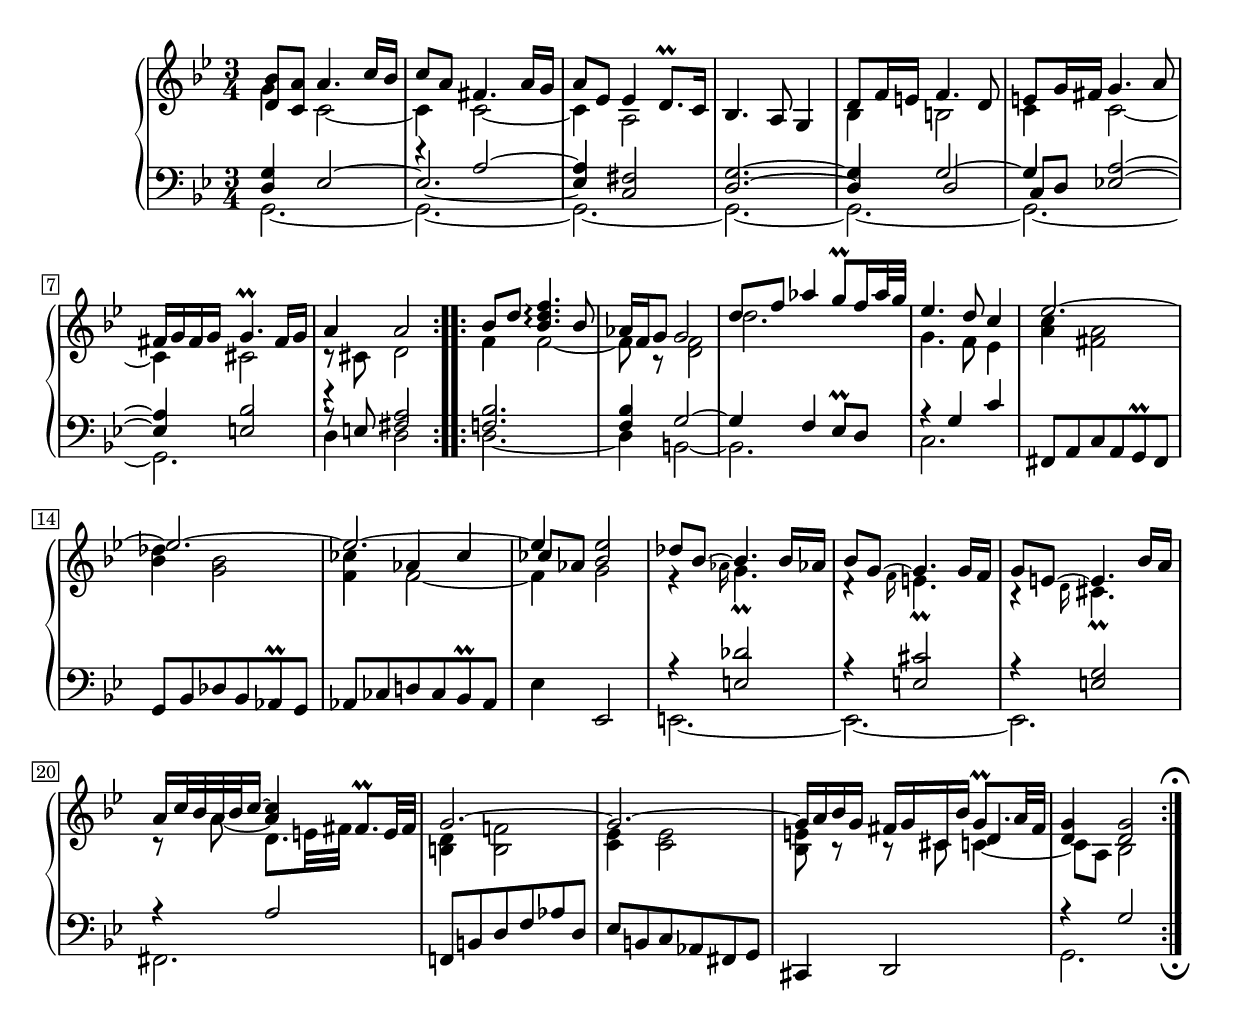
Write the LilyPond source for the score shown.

Global = {
  \key g \minor
  \time 3/4
  \include "../../global.ly"
}

Soprano = \context Voice = "one" \relative c' {
  \voiceOne
  \stemUp\tieUp
  \override MultiMeasureRest.staff-position = #0
  \override Rest.staff-position = #0
  \label #'SuiteIIISarabande
  \repeat volta 2 {
  %1
  | <d bes'>8 <c a'> a'4 . c16 bes
  | c8 a fis4. a16 g
  | a8 ees ees4 d8.\prall c16
  | bes4. a8 g4
  %5
  | d'8 f16 e f4. d8
  | e g16 fis g4. a8
  | fis16 g fis g g4.\prall fis16 g
  | a4 a2
  }
  \repeat volta 2 {
  | bes8 d <bes d f>4.\arpeggio bes8
  %10
  | aes16 f g8 g2
  | d'8 f aes4 g8\prall f16 aes32 g
  | ees4. d8 c4
  | ees2.~
  | ees~
  %15
  | ees~
  | ees4 <bes ees>2
  | des8 bes~ bes4. bes16 aes!
  | bes8 g~ g4. g16 f
  | g8 e~ e4. bes'16 a
  %20
  | a16 c32 bes a bes c16~ <a c>4 fis8.\prall e32 fis
  | g2.~
  | g~
  | g16 a bes g fis g cis, bes' g8.\prall a32 fis
  | <d g>4 q2
    \override Score.TextMark.self-alignment-X = #CENTER
    \textEndMark \markup { \musicglyph "scripts.ufermata" }
  }
}

Alto = \context Voice = "two" \relative c' {
  \voiceTwo
  \stemDown\tieDown
  \override Rest.staff-position = #0
  %1
  << {
  | g'4 c,2~
  | c4 c2~
  | c4 a2
  | s2.
  %5
  | bes4 b2
  | c4 c2~
  | c4 cis2
  | c8\rest cis d2
  }
  \new Voice {
  | \change Staff = "lower" \stemUp\tieUp
    s2.
  | d4\rest a2~
  | \once\override NoteColumn.force-hshift = #0 \once\omit Stem a4 s2
  | s2.
  %5
  | s4 g2~
  | g4 s2
  | s2.
  | e'4\rest s2
  } >>
  | f4 f2~
  %10
  | f8 b,\rest <d f>2
  | d'2.
  | g,4. f8 ees4
  | <a c> <fis a>2
  | <bes des>4 <g bes>2
  %15
  | <f ces'>4 \stemUp aes ces
  | \shiftOn ces8 aes s2
  | \stemDown e4\rest \grace aes16 g4.\prall s8
  | d4\rest \grace f16 e4.\prall s8
  | b4\rest \grace d16 cis4.\prall s8
  %20
  | << {
      \stemDown s4 d8. e32 fis
    } \\ {
      c8\rest a'~ \stemUp \once\omit Stem a4
    } >>
    s
  | <b, d> <b f'>2
  | <c ees>4 q2
  | <bes e>8 b8\rest b\rest cis \once\stemUp
    << {
      d4
  |   s2.
    } \\ {
      c4~
  |   c8 a bes2
    } >>
}

Tenor = \context Voice = "three" \relative c {
  \voiceThree
  \stemUp\tieUp
  \override Rest.staff-position = #0
  %1
  | <d g>4 ees2~
  | ees2._~
  | \once\override NoteColumn.force-hshift = #0 <ees a>4 <c fis>2
  | <d g>2.~
  %5
  | q4 d2
  | c8 d <ees a>2~
  | q4 <e bes'>2
  | a8\rest e <fis a>2
  | <f bes>2.
  %10
  | q4 g2~
  | g4 f ees8\prall d
  | a'4\rest g c
  | s2.*2
  %15
  | \change Staff = "upper" \stemDown\tieDown
  | s4 f2~
  | f4 g2
  %17
  | \change Staff = "lower" \stemUp\tieUp
    a,4\rest <e des'>2
  | a4\rest <e cis'>2
  | a4\rest <e g>2
  | a4\rest a2
  | s2.*3
  %24
  | a4\rest g2

}

Bass = \context Voice = "four" \relative c {
  \voiceFour
  \stemDown\tieDown
  \override MultiMeasureRest.staff-position = #0
  \override Rest.staff-position = #0
  \repeat volta 2 {
  %1
  \repeat unfold 6 {
  | g2.~
  }
  | g
  | d'4 d2
  }
  \repeat volta 2 {
  | d2.~
  %10
  | d4 b2~
  | b2.
  | c
  | \stemNeutral fis,8 a c a g^\prall fis
  | g bes des bes aes^\prall g
  %15
  | aes ces d ces bes^\prall aes
  | ees'4 ees,2
  | \stemDown e2.~
  | e~
  | e
  %20
  | fis
  | \stemNeutral f8 b d f aes d,
  | ees b c aes fis g
  | cis,4 d2
  | \stemDown g2.
    \tweak direction #DOWN
    \textEndMark \markup { \musicglyph "scripts.dfermata" }
  }
}

\score {
  \new PianoStaff
  <<
    \accidentalStyle Score.piano
    \context Staff = "upper" <<
      \set Staff.midiInstrument = #"acoustic grand"
      \Global
      \clef treble
      \Soprano
      \Alto
    >>
    \context Staff = "lower" <<
      \set Staff.midiInstrument = #"acoustic grand"
      \Global
      \clef bass
      \Tenor
      \Bass
    >>
  >>
  \header {
    composer = ##f % "Johann Sebastian Bach"
    opus = ##f % "BWV 808"
    title = \markup { "Sarabande" }
    subtitle = ##f
  }
  \layout {
    \context {
      \PianoStaff
      \override Parentheses.font-size = #-2
      \override TextScript.font-shape = #'italic
      \override TextScript.font-size = #-1
    }
  }
  \midi {
    \tempo 4 = 100
  }
}
